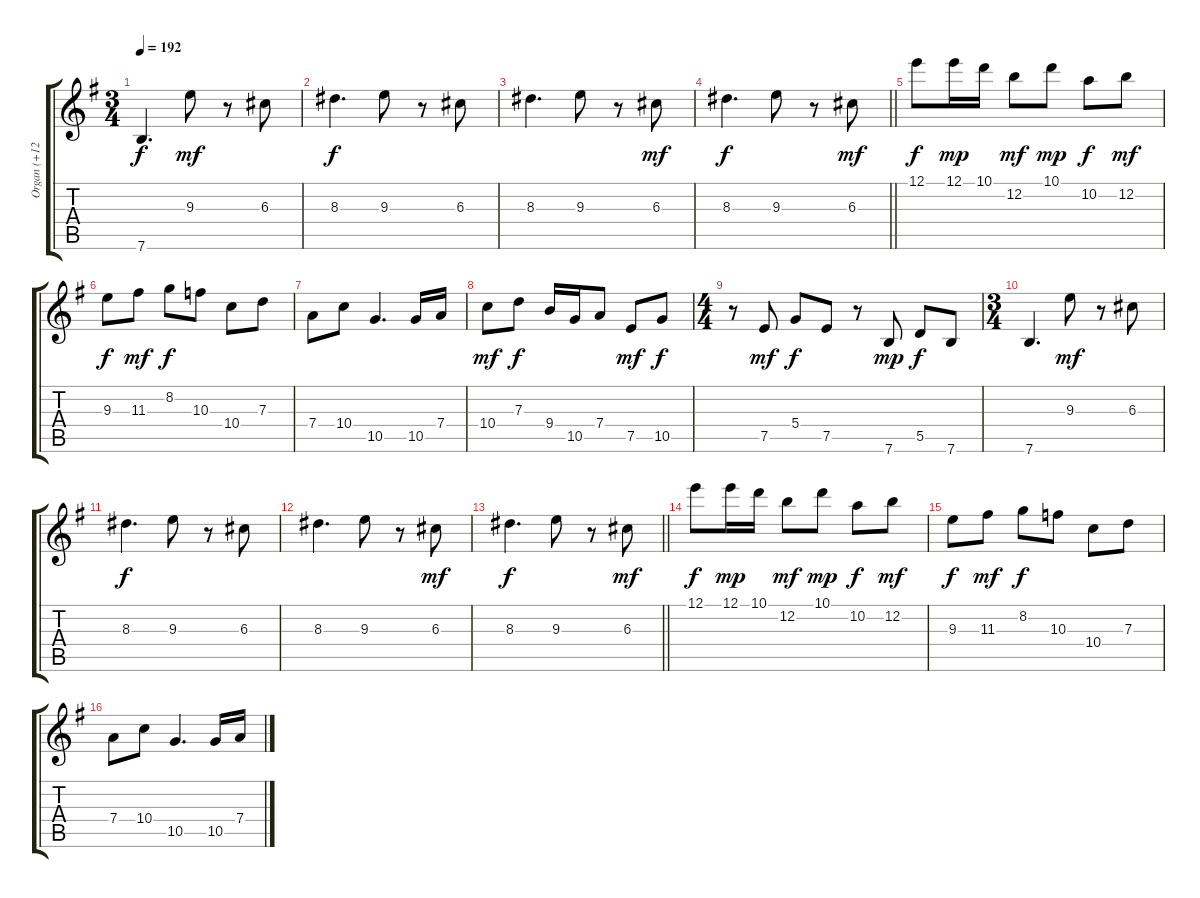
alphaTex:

\track ("Organ (+12)" "Organ (+12") {instrument percussiveorgan}
\staff {score tabs}
\tuning (E5 B4 G4 D4 A3 E3) {hide}
\ts (3 4)
\tempo 192
\clef g2
\ks g
7.6.4{d dy f} 9.3.8{dy mf} r.8 6.3.8 |
8.3.4{d dy f} 9.3.8 r.8 6.3.8 |
8.3.4{d} 9.3.8 r.8 6.3.8{dy mf} |
\barLineRight lightlight
8.3.4{d dy f} 9.3.8 r.8 6.3.8{dy mf} |
12.1.8{dy f} 12.1.16{dy mp} 10.1.16 12.2.8{dy mf} 10.1.8{dy mp} 10.2.8{dy f} 12.2.8{dy mf} |
9.3.8{dy f} 11.3.8{dy mf} 8.2.8{dy f} 10.3.8 10.4.8 7.3.8 |
7.4.8 10.4.8 10.5.4{d} 10.5.16 7.4.16 |
10.4.8{dy mf} 7.3.8{dy f} 9.4.16 10.5.16 7.4.8 7.5.8{dy mf} 10.5.8{dy f} |
\ts (4 4)
r.8 7.5.8{dy mf} 5.4.8{dy f} 7.5.8 r.8 7.6.8{dy mp} 5.5.8{dy f} 7.6.8 |
\ts (3 4)
7.6.4{d} 9.3.8{dy mf} r.8 6.3.8 |
8.3.4{d dy f} 9.3.8 r.8 6.3.8 |
8.3.4{d} 9.3.8 r.8 6.3.8{dy mf} |
\barLineRight lightlight
8.3.4{d dy f} 9.3.8 r.8 6.3.8{dy mf} |
12.1.8{dy f} 12.1.16{dy mp} 10.1.16 12.2.8{dy mf} 10.1.8{dy mp} 10.2.8{dy f} 12.2.8{dy mf} |
9.3.8{dy f} 11.3.8{dy mf} 8.2.8{dy f} 10.3.8 10.4.8 7.3.8 |
7.4.8 10.4.8 10.5.4{d} 10.5.16 7.4.16
